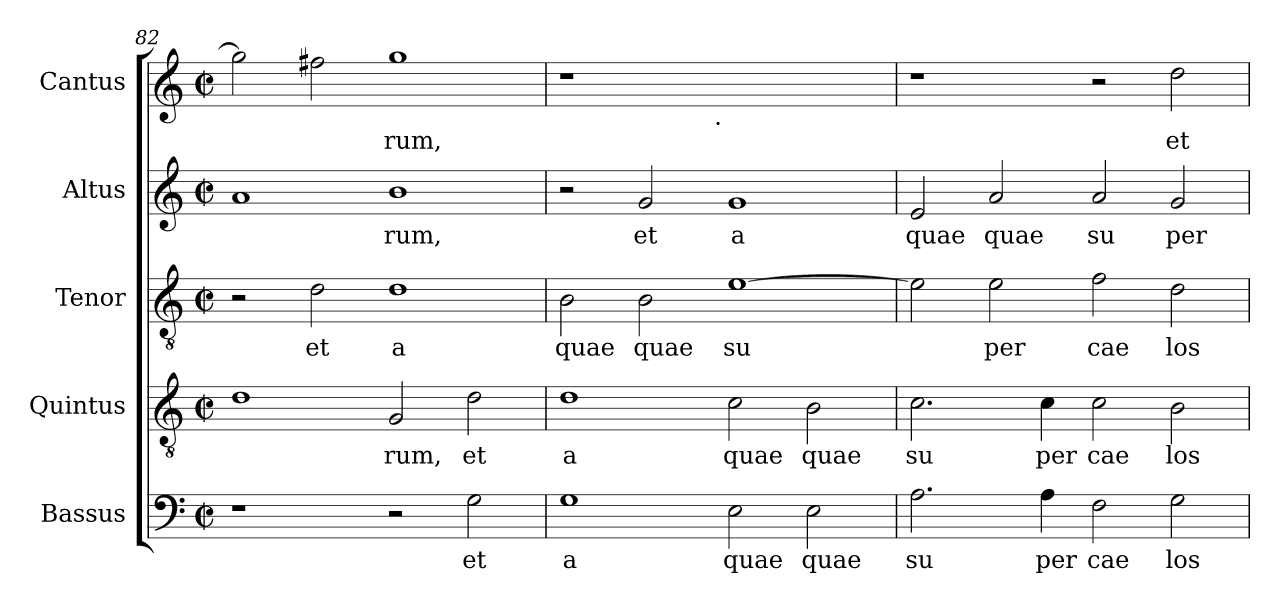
**kern	**text	**kern	**text	**kern	**text	**kern	**text	**kern	**text
*part5	*part5	*part4	*part4	*part3	*part3	*part2	*part2	*part1	*part1
*staff5	*staff5	*staff4	*staff4	*staff3	*staff3	*staff2	*staff2	*staff1	*staff1
*I"Bassus	*	*I"Quintus	*	*I"Tenor	*	*I"Altus	*	*I"Cantus	*
*clefF4	*	*clefGv2	*	*clefGv2	*	*clefG2	*	*clefG2	*
*k[]	*	*k[]	*	*k[]	*	*k[]	*	*k[]	*
*C:	*	*C:	*	*C:	*	*C:	*	*C:	*
*M2/2	*	*M2/2	*	*M2/2	*	*M2/2	*	*M2/2	*
*met(c|)	*	*met(c|)	*	*met(c|)	*	*met(c|)	*	*met(c|)	*
=82	=82	=82	=82	=82	=82	=82	=82	=82	=82
!	!	!	!LO:LY:b:cj	!	!	!	!LO:LY:b:cj	!	!LO:LY:b:cj
1r	.	1d	.	2r	.	1a	.	2gg\]	--
!	!	!	!	!	!LO:LY:b:cj	!	!	!	!LO:LY:b:cj
.	.	.	.	2d\	et	.	.	2ff#X\	--
!	!	!	!LO:LY:b:cj	!	!LO:LY:b:cj	!	!LO:LY:b:cj	!	!LO:LY:b:cj
2r	.	2G/	rum,	1d	a	1b	rum,	1gg	-rum,
!	!LO:LY:b:cj	!	!LO:LY:b:cj	!	!	!	!	!	!
2G\	et	2d\	et	.	.	.	.	.	.
=83	=83	=83	=83	=83	=83	=83	=83	=83	=83
!	!LO:LY:b:cj	!	!LO:LY:b:cj	!	!LO:LY:b:cj	!	!	!	!
*	*	*	*	*	*	*	*	*^	*
1G	a	1d	a	2B\	quae	2r	.	1r	2ryy	.
!	!	!	!	!	!LO:LY:b:cj	!	!LO:LY:b:cj	!	!	!
.	.	.	.	2B\	quae	2g/	et	.	4...ryy	.
!	!	!	!	!	!	!	!	!	!LO:TX:b:t=.	!
.	.	.	.	.	.	.	.	.	1ryy	.
!	!LO:LY:b:cj	!	!LO:LY:b:cj	!	!LO:LY:b:cj	!	!LO:LY:b:cj	!	!	!
2E\	quae	2c\	quae	[<1e	su	1g	a	1ryy	.	.
!	!LO:LY:b:cj	!	!LO:LY:b:cj	!	!	!	!	!	!	!
2E\	quae	2B\	quae	.	.	.	.	.	.	.
.	.	.	.	.	.	.	.	.	32ryy	.
!!LO:LB:g=z
=84	=84	=84	=84	=84	=84	=84	=84	=84	=84	=84
!	!LO:LY:b:cj	!	!LO:LY:b:cj	!	!LO:LY:b:cj	!	!LO:LY:b:cj	!	!	!
*	*	*	*	*	*	*	*	*v	*v	*
2.A\	su	2.c\	su	2e\]	.	2e/	quae	1r	.
!	!	!	!	!	!LO:LY:b:cj	!	!LO:LY:b:cj	!	!
.	.	.	.	2e\	per	2a/	quae	.	.
!	!LO:LY:b:cj	!	!LO:LY:b:cj	!	!	!	!	!	!
4A\	per	4c\	per	.	.	.	.	.	.
!	!LO:LY:b:cj	!	!LO:LY:b:cj	!	!LO:LY:b:cj	!	!LO:LY:b:cj	!	!
2F\	cae	2c\	cae	2f\	cae	2a/	su	2r	.
!	!LO:LY:b:cj	!	!LO:LY:b:cj	!	!LO:LY:b:cj	!	!LO:LY:b:cj	!	!LO:LY:b:cj
2G\	los	2B\	los	2d\	los	2g/	per	2dd\	et
=	=	=	=	=	=	=	=	=	=
*-	*-	*-	*-	*-	*-	*-	*-	*-	*-
